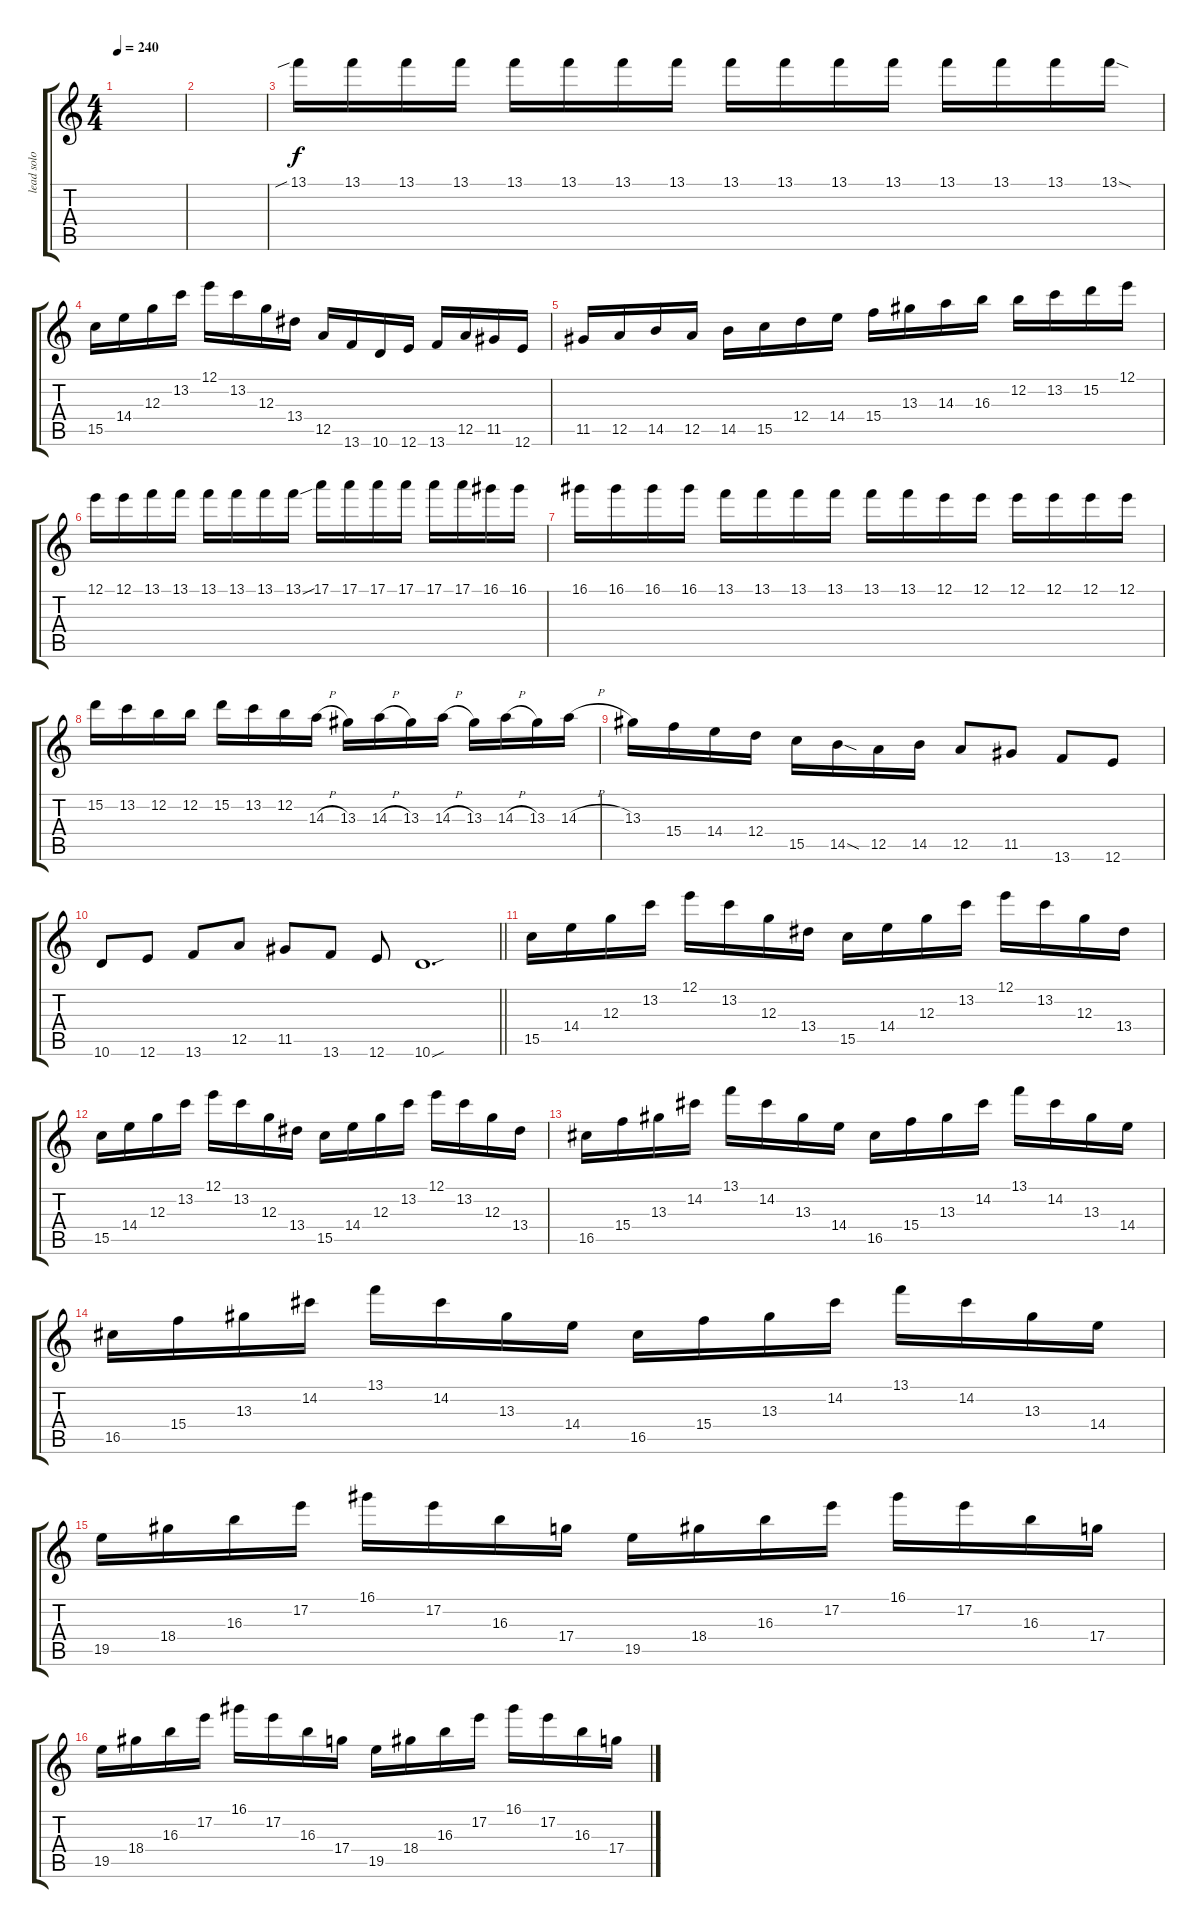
\track ("lead solo " "lead solo ") {instrument distortionguitar}
\staff {score tabs}
\tuning (E4 B3 G3 D3 A2 E2) {hide}
\ts (4 4)
\tempo 240
\clef g2
\ks c
|
|
13.1{sib}.16 13.1.16 13.1.16 13.1.16 13.1.16 13.1.16 13.1.16 13.1.16 13.1.16 13.1.16 13.1.16 13.1.16 13.1.16 13.1.16 13.1.16 13.1{sod}.16 |
15.5.16 14.4.16 12.3.16 13.2.16 12.1.16 13.2.16 12.3.16 13.4.16 12.5.16 13.6.16 10.6.16 12.6.16 13.6.16 12.5.16 11.5.16 12.6.16 |
11.5.16 12.5.16 14.5.16 12.5.16 14.5.16 15.5.16 12.4.16 14.4.16 15.4.16 13.3.16 14.3.16 16.3.16 12.2.16 13.2.16 15.2.16 12.1.16 |
12.1.16 12.1.16 13.1.16 13.1.16 13.1.16 13.1.16 13.1.16 13.1{sou}.16 17.1.16 17.1.16 17.1.16 17.1.16 17.1.16 17.1.16 16.1.16 16.1.16 |
16.1.16 16.1.16 16.1.16 16.1.16 13.1.16 13.1.16 13.1.16 13.1.16 13.1.16 13.1.16 12.1.16 12.1.16 12.1.16 12.1.16 12.1.16 12.1.16 |
15.2.16 13.2.16 12.2.16 12.2.16 15.2.16 13.2.16 12.2.16 14.3{h}.16 13.3.16 14.3{h}.16 13.3.16 14.3{h}.16 13.3.16 14.3{h}.16 13.3.16 14.3{h}.16 |
13.3.16 15.4.16 14.4.16 12.4.16 15.5.16 14.5{sod}.16 12.5.16 14.5.16 12.5.8 11.5.8 13.6.8 12.6.8 |
\barLineRight lightlight
10.6.8 12.6.8 13.6.8 12.5.8 11.5.8 13.6.8 12.6.8 10.6{sou}.1{d} |
15.5.16 14.4.16 12.3.16 13.2.16 12.1.16 13.2.16 12.3.16 13.4.16 15.5.16 14.4.16 12.3.16 13.2.16 12.1.16 13.2.16 12.3.16 13.4.16 |
15.5.16 14.4.16 12.3.16 13.2.16 12.1.16 13.2.16 12.3.16 13.4.16 15.5.16 14.4.16 12.3.16 13.2.16 12.1.16 13.2.16 12.3.16 13.4.16 |
16.5.16 15.4.16 13.3.16 14.2.16 13.1.16 14.2.16 13.3.16 14.4.16 16.5.16 15.4.16 13.3.16 14.2.16 13.1.16 14.2.16 13.3.16 14.4.16 |
16.5.16 15.4.16 13.3.16 14.2.16 13.1.16 14.2.16 13.3.16 14.4.16 16.5.16 15.4.16 13.3.16 14.2.16 13.1.16 14.2.16 13.3.16 14.4.16 |
19.5.16 18.4.16 16.3.16 17.2.16 16.1.16 17.2.16 16.3.16 17.4.16 19.5.16 18.4.16 16.3.16 17.2.16 16.1.16 17.2.16 16.3.16 17.4.16 |
19.5.16 18.4.16 16.3.16 17.2.16 16.1.16 17.2.16 16.3.16 17.4.16 19.5.16 18.4.16 16.3.16 17.2.16 16.1.16 17.2.16 16.3.16 17.4.16
